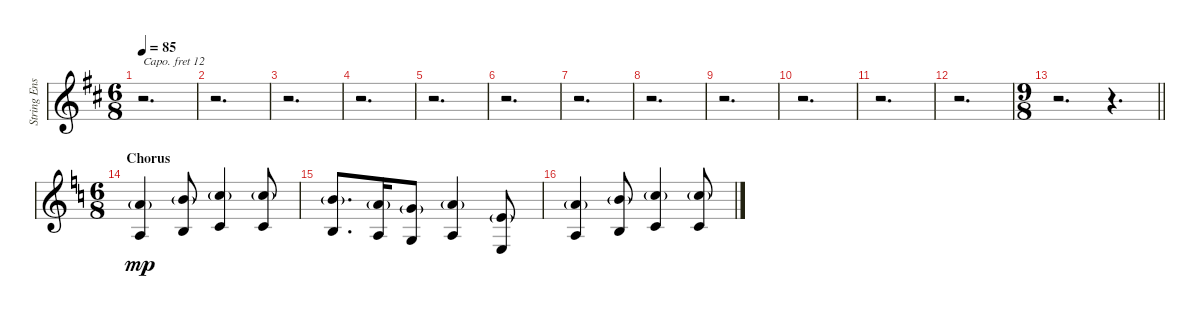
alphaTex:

\track ("String Enssemble" "String Ens") {instrument stringensemble1}
\staff {score}
\capo 12
\tuning (E4 A3 D3 G2 C2) {hide}
\ts (6 8)
\tempo 85
\clef g2
\ks d
r.2{d dy f} |
r.2{d} |
r.2{d} |
r.2{d} |
r.2{d} |
r.2{d} |
r.2{d} |
r.2{d} |
r.2{d} |
r.2{d} |
r.2{d} |
r.2{d} |
\ts (9 8)
\barLineRight lightlight
\ks bminor
r.2{d} r.4{d} |
\ts (6 8)
\section ("" "Chorus")
\ks aminor
(0.2{g} 2.4).4{dy mp} (2.2{g} 4.4).8 (3.2{g} 5.4).4 (3.2{g} 5.4).8 |
(2.2{g} 4.4).8{d} (0.2{g} 2.4).16 (5.3{g} 0.4).8 (0.2{g} 2.4).4 (2.3{g} 4.5).8 |
(7.3{g} 2.4).4 (9.3{g} 4.4).8 (10.3{g} 5.4).4 (10.3{g} 5.4).8
